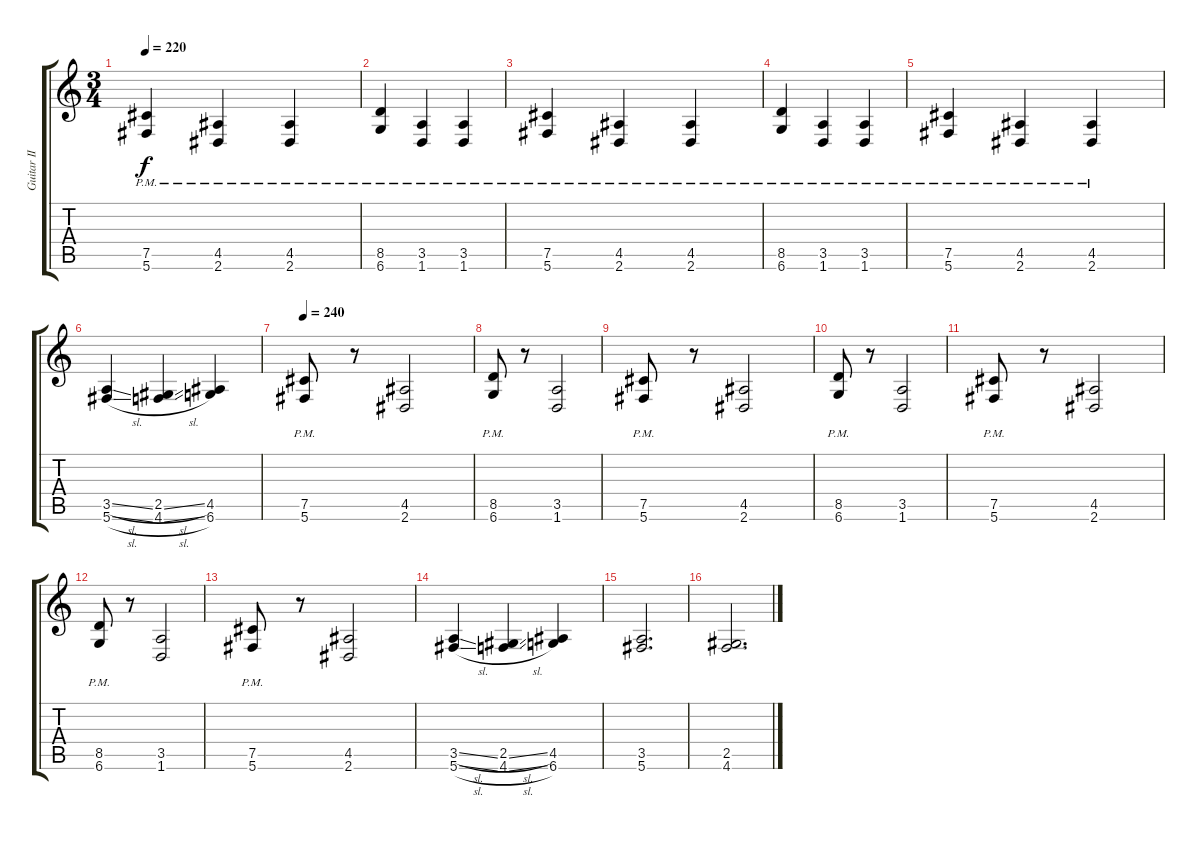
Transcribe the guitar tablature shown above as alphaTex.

\track ("Guitar II" "Guitar II") {instrument distortionguitar}
\staff {score tabs}
\tuning (Db4 Ab3 E3 B2 Gb2 Db2) {hide}
\ts (3 4)
\tempo 220
\clef g2
\ks c
(7.5{pm} 5.6{pm}).4{dy f} (4.5{pm} 2.6{pm}).4 (4.5{pm} 2.6{pm}).4 |
(8.5{pm} 6.6{pm}).4 (3.5{pm} 1.6{pm}).4 (3.5{pm} 1.6{pm}).4 |
(7.5{pm} 5.6{pm}).4 (4.5{pm} 2.6{pm}).4 (4.5{pm} 2.6{pm}).4 |
(8.5{pm} 6.6{pm}).4 (3.5{pm} 1.6{pm}).4 (3.5{pm} 1.6{pm}).4 |
(7.5{pm} 5.6{pm}).4 (4.5{pm} 2.6{pm}).4 (4.5{pm} 2.6{pm}).4 |
(3.5{sl} 5.6{sl}).4 (2.5{sl} 4.6{sl}).4 (4.5 6.6).4 |
\tempo 240
(7.5{pm} 5.6{pm}).8 r.8 (4.5 2.6).2 |
(8.5{pm} 6.6{pm}).8 r.8 (3.5 1.6).2 |
(7.5{pm} 5.6{pm}).8 r.8 (4.5 2.6).2 |
(8.5{pm} 6.6{pm}).8 r.8 (3.5 1.6).2 |
(7.5{pm} 5.6{pm}).8 r.8 (4.5 2.6).2 |
(8.5{pm} 6.6{pm}).8 r.8 (3.5 1.6).2 |
(7.5{pm} 5.6{pm}).8 r.8 (4.5 2.6).2 |
(3.5{sl} 5.6{sl}).4 (2.5{sl} 4.6{sl}).4 (4.5 6.6).4 |
(3.5 5.6).2{d} |
(2.5 4.6).2{d}
